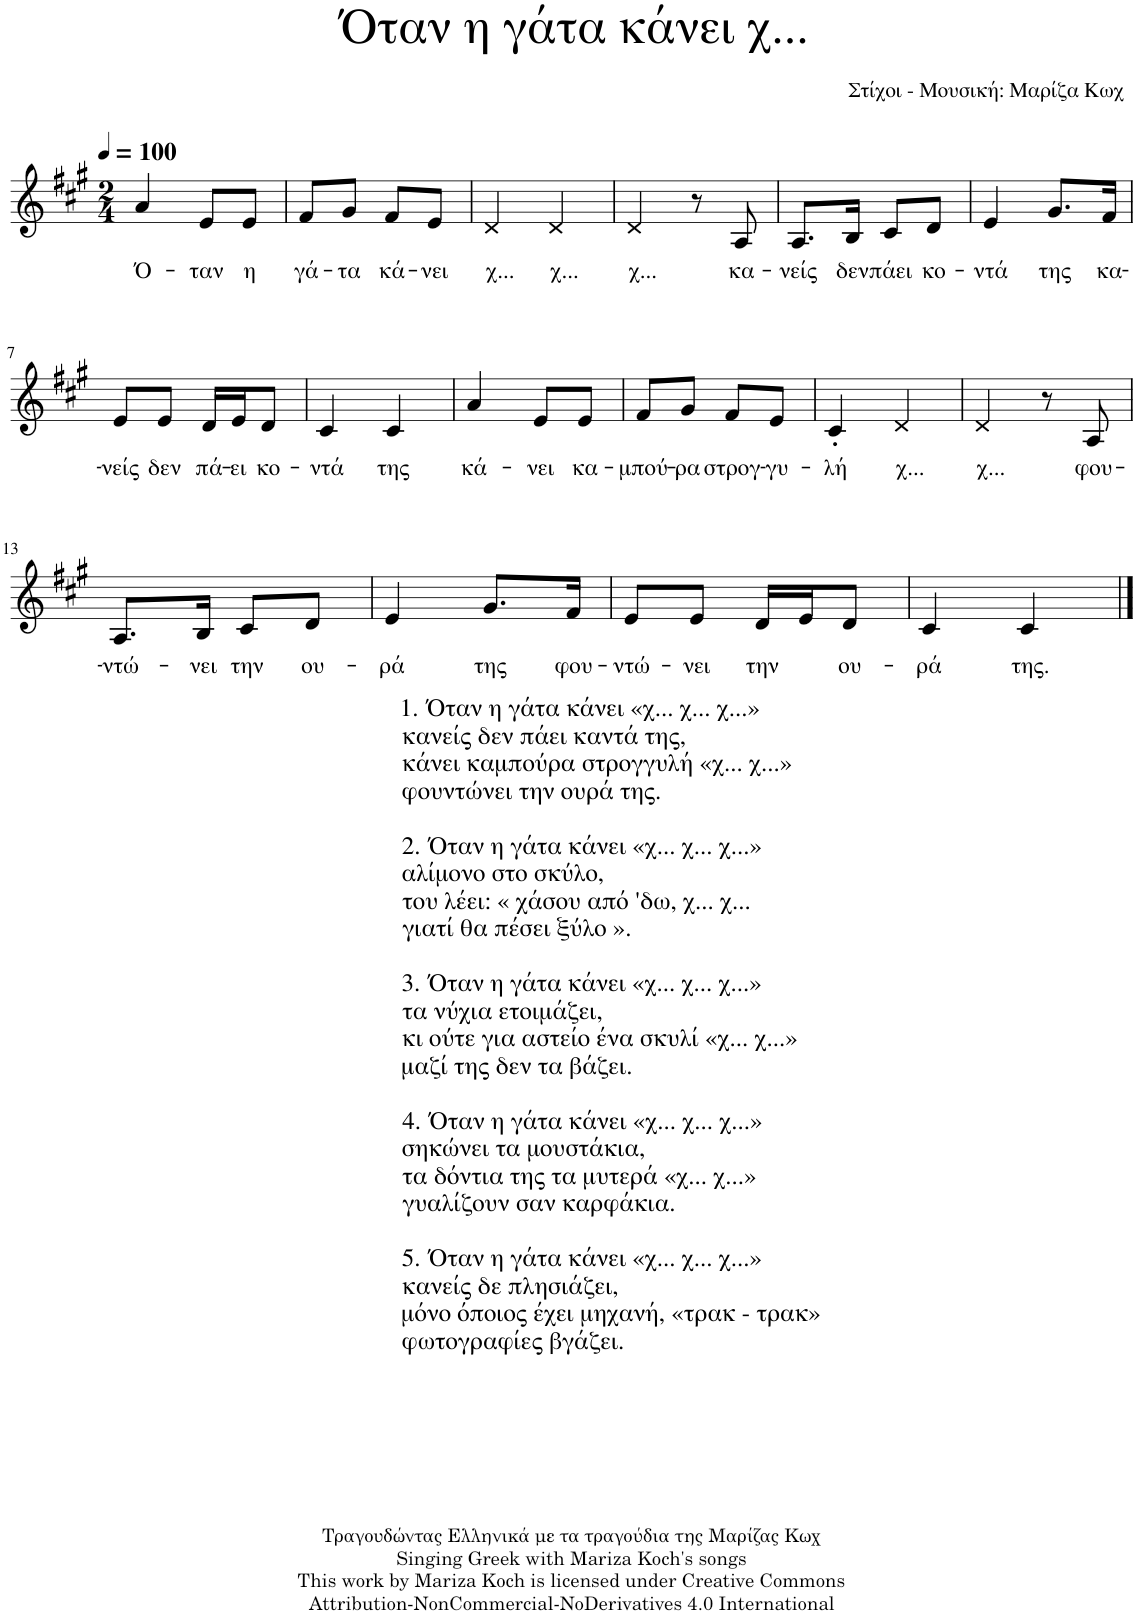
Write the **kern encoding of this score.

**kern	**text
*part1	*part1
*staff1	*staff1
*I"Piano	*
*I'Pno.	*
*clefG2	*
*k[f#c#g#]	*
*M2/4	*
*MM100	*
=1	=1
!	!LO:LY:b
4a/	Ό-
!	!LO:LY:b
8e/L	-ταν
!	!LO:LY:b
8e/J	η
=2	=2
!	!LO:LY:b
8f#/L	γά-
!	!LO:LY:b
8g#/J	-τα
!	!LO:LY:b
8f#/L	κά-
!	!LO:LY:b
8e/J	-νει
=3	=3
!	!LO:LY:b
4d/	χ...
!	!LO:LY:b
4d/	χ...
=4	=4
!	!LO:LY:b
4d/	χ...
8r	.
!	!LO:LY:b
8A/	κα-
=5	=5
!	!LO:LY:b
8.A/L	-νείς
!	!LO:LY:b
16B/Jk	δεν
!	!LO:LY:b
8c#/L	πάει
!	!LO:LY:b
8d/J	κο-
=6	=6
!	!LO:LY:b
4e/	-ντά
!	!LO:LY:b
8.g#/L	της
!	!LO:LY:b
16f#/Jk	κα-
!!LO:LB:g=z
=7	=7
!	!LO:LY:b
8e/L	-νείς
!	!LO:LY:b
8e/J	δεν
!	!LO:LY:b
16d/LL	πά-
!	!LO:LY:b
16e/J	-ει
!	!LO:LY:b
8d/J	κο-
=8	=8
!	!LO:LY:b
4c#/	-ντά
!	!LO:LY:b
4c#/	της
=9	=9
!	!LO:LY:b
4a/	κά-
!	!LO:LY:b
8e/L	-νει
!	!LO:LY:b
8e/J	κα-
=10	=10
!	!LO:LY:b
8f#/L	-μπού-
!	!LO:LY:b
8g#/J	-ρα
!	!LO:LY:b
8f#/L	στρογ-
!	!LO:LY:b
8e/J	-γυ-
=11	=11
!	!LO:LY:b
4c#'/	-λή
!	!LO:LY:b
4d/	χ...
=12	=12
!	!LO:LY:b
4d/	χ...
8r	.
!	!LO:LY:b
8A/	φου-
!!LO:LB:g=z
=13	=13
!LO:TX:b:t=1. Όταν η γάτα κάνει «χ... χ... χ...»	!
!LO:TX:b:t=κανείς δεν πάει καντά της,	!
!LO:TX:b:t=κάνει καμπούρα στρογγυλή «χ... χ...»	!
!LO:TX:b:t=φουντώνει την ουρά της.	!
!LO:TX:b:t=2. Όταν η γάτα κάνει «χ... χ... χ...»	!
!LO:TX:b:t=αλίμονο στο σκύλο,	!
!LO:TX:b:t=του λέει&colon; « χάσου από 'δω, χ... χ...	!
!LO:TX:b:t=γιατί θα πέσει ξύλο ».	!
!LO:TX:b:t=3. Όταν η γάτα κάνει «χ... χ... χ...»	!
!LO:TX:b:t=τα νύχια ετοιμάζει,	!
!LO:TX:b:t=κι ούτε για αστείο ένα σκυλί «χ... χ...»	!
!LO:TX:b:t=μαζί της δεν τα βάζει.	!
!LO:TX:b:t=4. Όταν η γάτα κάνει «χ... χ... χ...»	!
!LO:TX:b:t=σηκώνει τα μουστάκια,	!
!LO:TX:b:t=τα δόντια της τα μυτερά «χ... χ...»	!
!LO:TX:b:t=γυαλίζουν σαν καρφάκια.	!
!LO:TX:b:t=5. Όταν η γάτα κάνει «χ... χ... χ...»	!
!LO:TX:b:t=κανείς δε πλησιάζει,	!
!LO:TX:b:t=μόνο όποιος έχει μηχανή, «τρακ - τρακ»	!
!LO:TX:b:t=φωτογραφίες βγάζει.	!
!	!LO:LY:b
8.A/L	-ντώ-
!	!LO:LY:b
16B/Jk	-νει
!	!LO:LY:b
8c#/L	την
!	!LO:LY:b
8d/J	ου-
=14	=14
!	!LO:LY:b
4e/	-ρά
!	!LO:LY:b
8.g#/L	της
!	!LO:LY:b
16f#/Jk	φου-
=15	=15
!	!LO:LY:b
8e/L	-ντώ-
!	!LO:LY:b
8e/J	-νει
!	!LO:LY:b
16d/LL	την
16e/J	.
!	!LO:LY:b
8d/J	ου-
=16	=16
!	!LO:LY:b
4c#/	-ρά
!	!LO:LY:b
4c#/	της.
==	==
*-	*-
